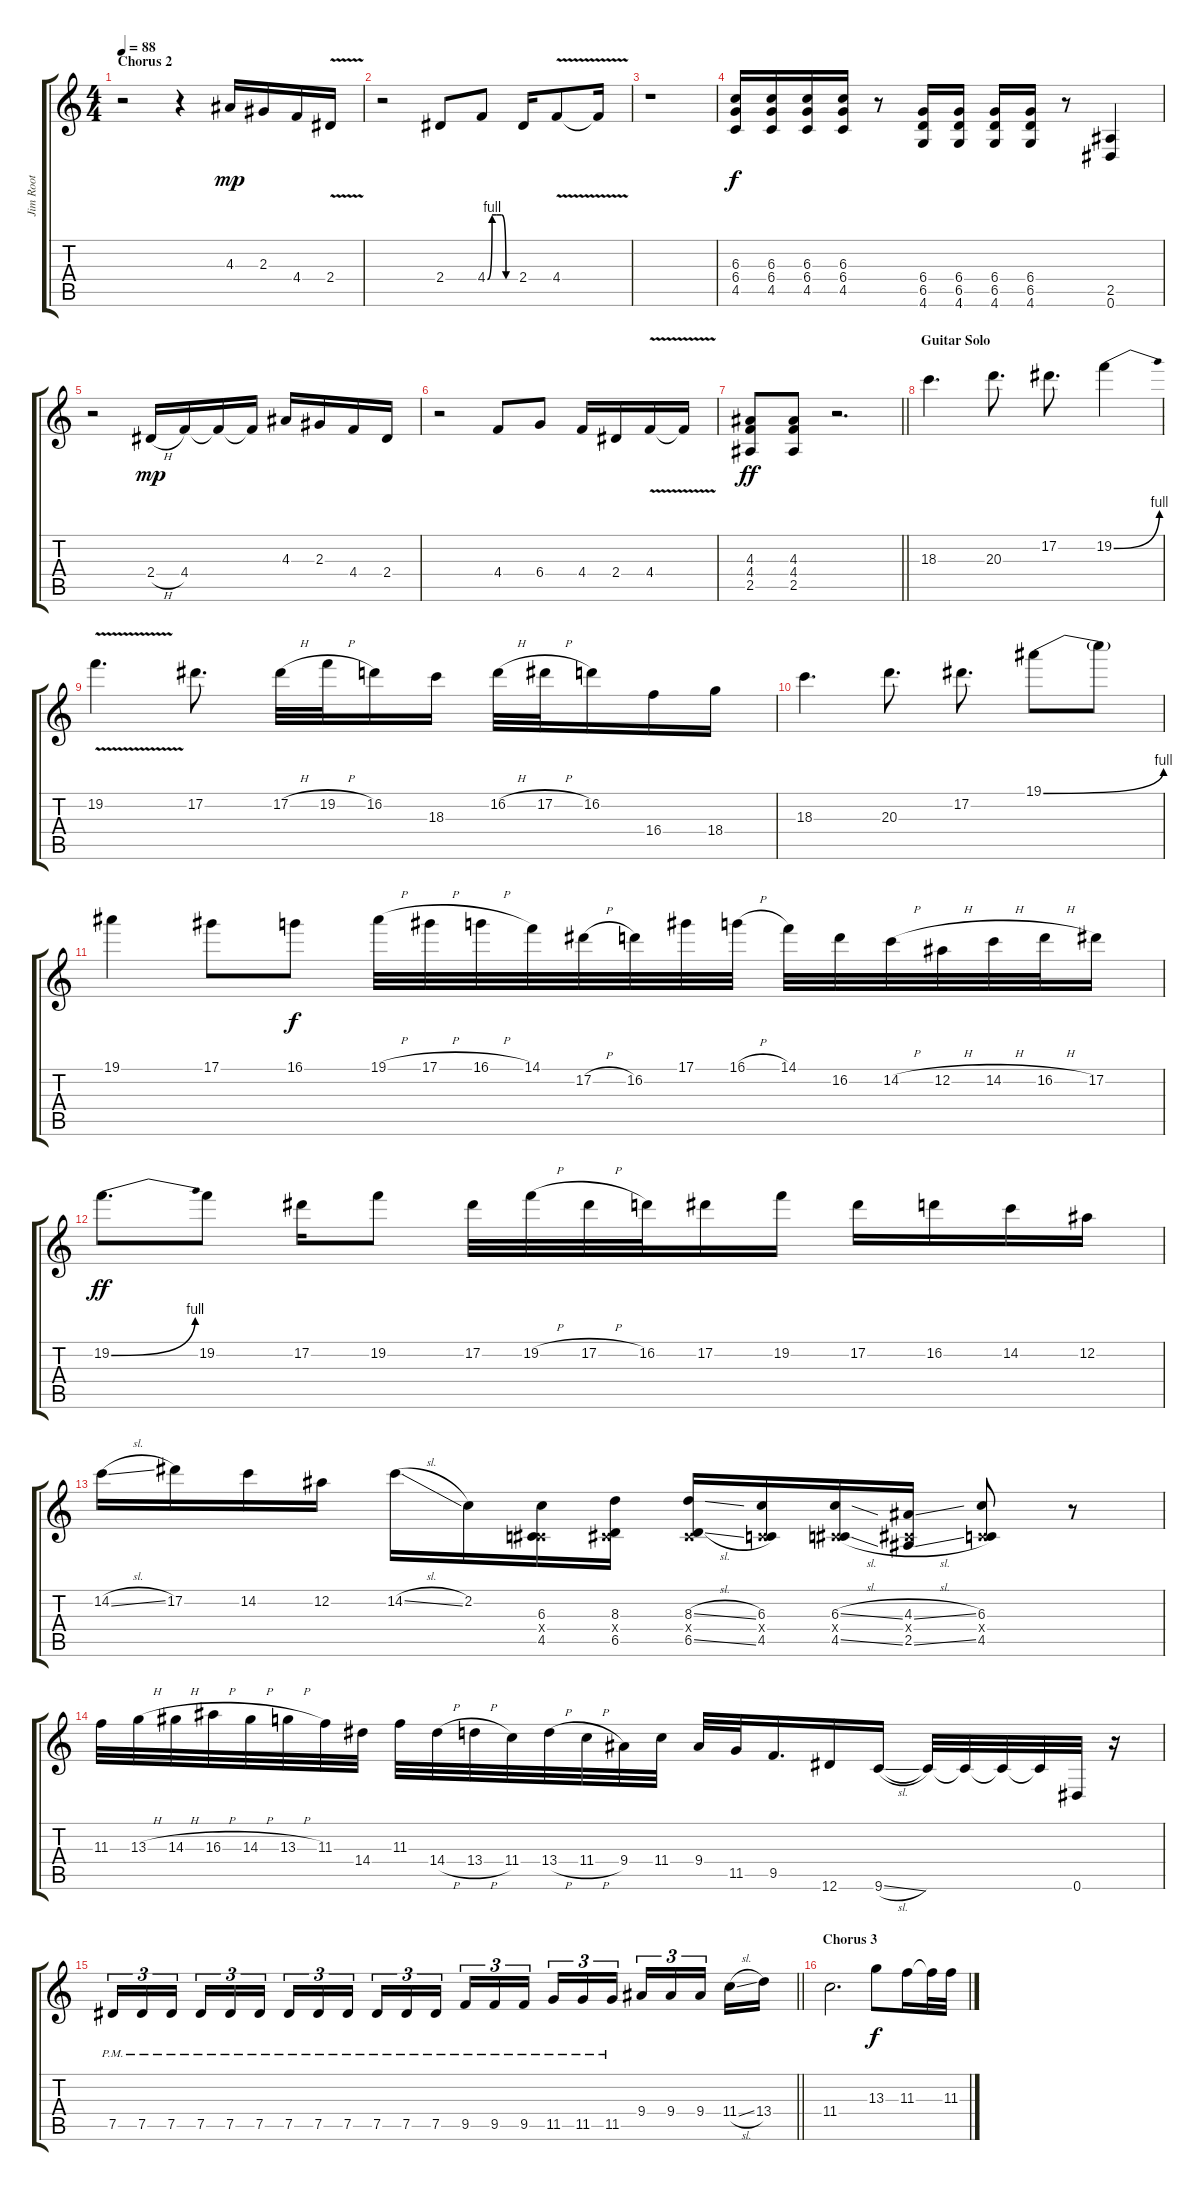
\track ("Jim Root" "Jim Root") {instrument distortionguitar}
\staff {score tabs}
\tuning (Eb4 Bb3 Gb3 Db3 Ab2 Eb2) {hide}
\ts (4 4)
\section ("" "Chorus 2")
\tempo 88
\clef g2
\ks c
r.2{dy ff} r.4 4.3.16{dy mp} 2.3.16 4.4.16 2.4{v}.16 |
r.2 2.4.8 4.4{be (custom 0 0 10 4 20 4 30 4 40 0 60 0)}.8 2.4.16 4.4{v}.8 4.4{t}.16 |
r.1 |
(6.3 6.4 4.5).16{dy f} (6.3 6.4 4.5).16 (6.3 6.4 4.5).16 (6.3 6.4 4.5).16 r.8 (6.4 6.5 4.6).16 (6.4 6.5 4.6).16 (6.4 6.5 4.6).16 (6.4 6.5 4.6).16 r.8 (2.5 0.6).4 |
r.2 2.4{h}.16{dy mp} 4.4.16 4.4{t}.16 4.4{t}.16 4.3.16 2.3.16 4.4.16 2.4.16 |
r.2 4.4.8 6.4.8 4.4.16 2.4.16 4.4{v}.16 4.4{t}.16 |
\barLineRight lightlight
(4.3 4.4 2.5).8{dy ff} (4.3 4.4 2.5).8 r.2{d} |
\section ("" "Guitar Solo")
18.3.4{d} 20.3.8{d} 17.2.8{d} 19.2{be (bend 0 0 60 4)}.4 |
19.2{v}.4{d} 17.2.8{d} 17.2{h}.32 19.2{h}.32 16.2.16 18.3.16 16.2{h}.32 17.2{h}.32 16.2.16 16.4.16 18.4.16 |
18.3.4{d} 20.3.8{d} 17.2.8{d} 19.1{be (bend 0 0 60 4)}.8 19.1{t}.8 |
19.1.4 17.1.8 16.1.8{dy f} 19.1{h}.32 17.1{h}.32 16.1{h}.32 14.1.32 17.2{h}.32 16.2.32 17.1.32 16.1{h}.32 14.1.32 16.2.32 14.2{h}.32 12.2{h}.32 14.2{h}.32 16.2{h}.32 17.2.16 |
19.2{be (bend 0 0 60 4)}.8{d dy ff} 19.2.8 17.2.16 19.2.8 17.2.32 19.2{h}.32 17.2{h}.32 16.2.32 17.2.16 19.2.16 17.2.16 16.2.16 14.2.16 12.2.16 |
14.2{sl}.16 17.2.16 14.2.16 12.2.16 14.2{sl}.16 2.2.16 (6.3 0.4{x} 4.5).16 (8.3 0.4{x} 6.5).16 (8.3{sl} 0.4{x} 6.5{sl}).16 (6.3 0.4{x} 4.5).16 (6.3{sl} 0.4{x} 4.5{sl}).16 (4.3{sl} 0.4{x} 2.5{sl}).16 (6.3 0.4{x} 4.5).8 r.8 |
11.3.32 13.3{h}.32 14.3{h}.32 16.3{h}.32 14.3{h}.32 13.3{h}.32 11.3.32 14.4.32 11.3.32 14.4{h}.32 13.4{h}.32 11.4.32 13.4{h}.32 11.4{h}.32 9.4.32 11.4.32 9.4.32 11.5.32 9.5.16{d} 12.6.16 9.6{sl}.16 9.6{t}.32 9.6{t}.32 9.6{t}.32 9.6{t}.32 0.6.32 r.16 |
\barLineRight lightlight
7.5{pm}.16{tu (3 2)} 7.5{pm}.16{tu (3 2)} 7.5{pm}.16{tu (3 2) beam splitsecondary} 7.5{pm}.16{tu (3 2)} 7.5{pm}.16{tu (3 2)} 7.5{pm}.16{tu (3 2)} 7.5{pm}.16{tu (3 2)} 7.5{pm}.16{tu (3 2)} 7.5{pm}.16{tu (3 2) beam splitsecondary} 7.5{pm}.16{tu (3 2)} 7.5{pm}.16{tu (3 2)} 7.5{pm}.16{tu (3 2)} 9.5{pm}.16{tu (3 2)} 9.5{pm}.16{tu (3 2)} 9.5{pm}.16{tu (3 2) beam splitsecondary} 11.5{pm}.16{tu (3 2)} 11.5{pm}.16{tu (3 2)} 11.5{pm}.16{tu (3 2)} 9.4.16{tu (3 2)} 9.4.16{tu (3 2)} 9.4.16{tu (3 2) beam splitsecondary} 11.4{sl}.16 13.4.16 |
\section ("" "Chorus 3")
11.4.2{d} 13.3.8{dy f} 11.3.16 11.3{t}.32 11.3{h}.32
